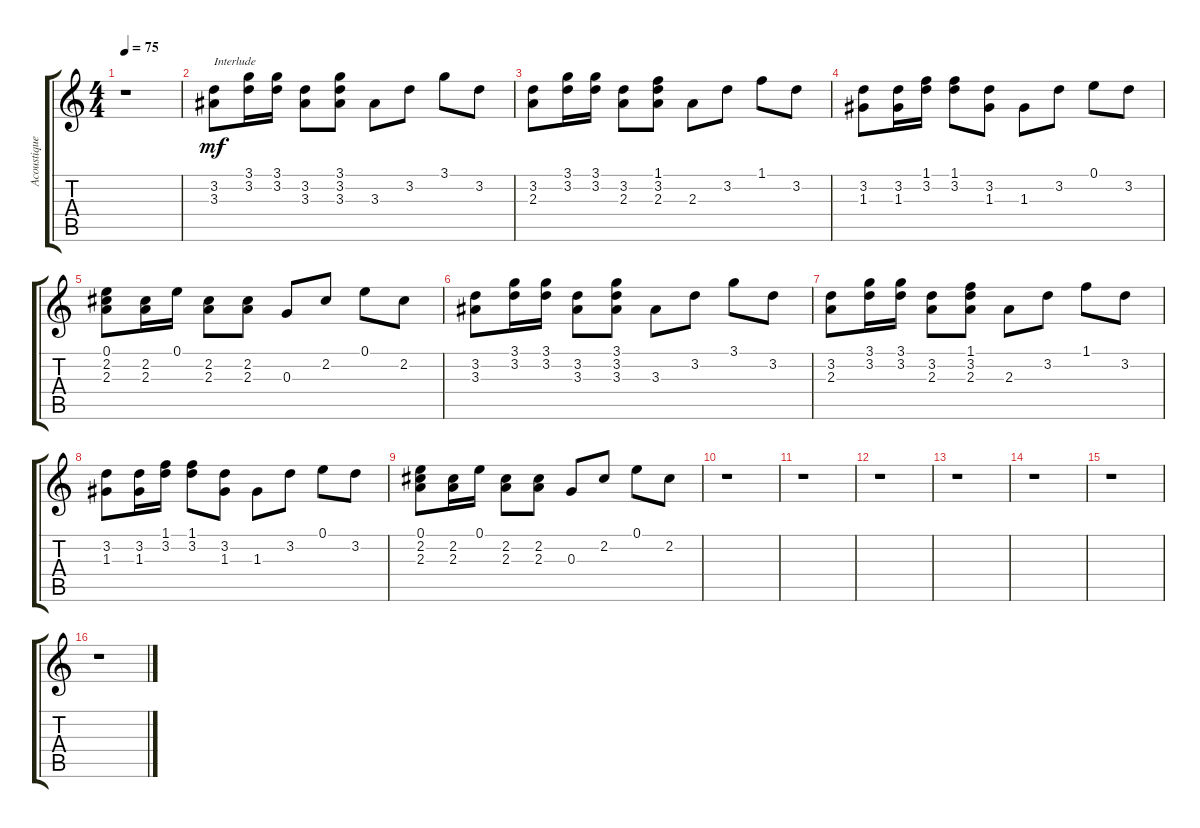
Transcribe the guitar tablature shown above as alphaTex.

\track ("Acoustique" "Acoustique") {instrument acousticguitarsteel}
\staff {score tabs}
\tuning (E4 B3 G3 D3 A2 E2) {hide}
\ts (4 4)
\tempo 75
\clef g2
\ks c
r.1{dy mf} |
(3.2 3.3).8{txt "Interlude"} (3.1 3.2).16 (3.1 3.2).16 (3.2 3.3).8 (3.1 3.2 3.3).8 3.3.8 3.2.8 3.1.8 3.2.8 |
(3.2 2.3).8 (3.1 3.2).16 (3.1 3.2).16 (3.2 2.3).8 (1.1 3.2 2.3).8 2.3.8 3.2.8 1.1.8 3.2.8 |
(3.2 1.3).8 (3.2 1.3).16 (1.1 3.2).16 (1.1 3.2).8 (3.2 1.3).8 1.3.8 3.2.8 0.1.8 3.2.8 |
(0.1 2.2 2.3).8 (2.2 2.3).16 0.1.16 (2.2 2.3).8 (2.2 2.3).8 0.3.8 2.2.8 0.1.8 2.2.8 |
(3.2 3.3).8 (3.1 3.2).16 (3.1 3.2).16 (3.2 3.3).8 (3.1 3.2 3.3).8 3.3.8 3.2.8 3.1.8 3.2.8 |
(3.2 2.3).8 (3.1 3.2).16 (3.1 3.2).16 (3.2 2.3).8 (1.1 3.2 2.3).8 2.3.8 3.2.8 1.1.8 3.2.8 |
(3.2 1.3).8 (3.2 1.3).16 (1.1 3.2).16 (1.1 3.2).8 (3.2 1.3).8 1.3.8 3.2.8 0.1.8 3.2.8 |
(0.1 2.2 2.3).8 (2.2 2.3).16 0.1.16 (2.2 2.3).8 (2.2 2.3).8 0.3.8 2.2.8 0.1.8 2.2.8 |
r.1 |
r.1 |
r.1 |
r.1 |
r.1 |
r.1 |
r.1
